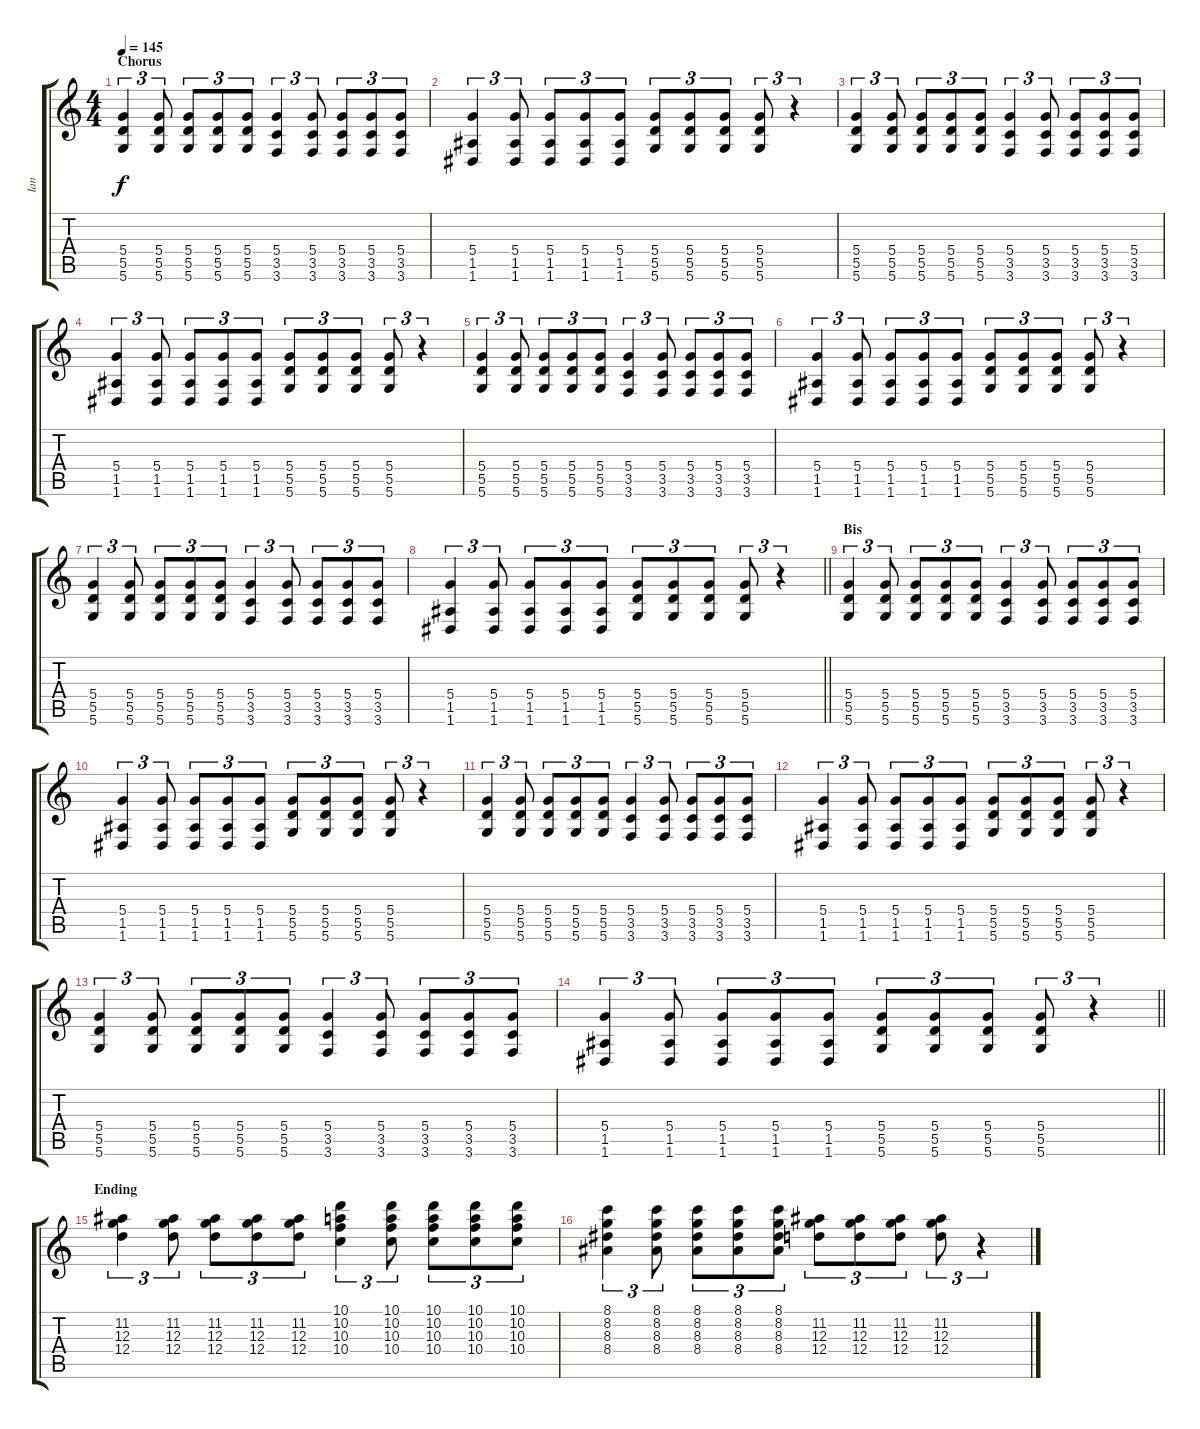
\track ("Ian" "Ian") {instrument overdrivenguitar}
\staff {score tabs}
\tuning (E4 B3 G3 D3 A2 D2) {hide}
\ts (4 4)
\section ("" "Chorus")
\tempo 145
\clef g2
\ks c
(5.4 5.5 5.6).4{tu (3 2) dy f} (5.4 5.5 5.6).8{tu (3 2)} (5.4 5.5 5.6).8{tu (3 2)} (5.4 5.5 5.6).8{tu (3 2)} (5.4 5.5 5.6).8{tu (3 2)} (5.4 3.5 3.6).4{tu (3 2)} (5.4 3.5 3.6).8{tu (3 2)} (5.4 3.5 3.6).8{tu (3 2)} (5.4 3.5 3.6).8{tu (3 2)} (5.4 3.5 3.6).8{tu (3 2)} |
(5.4 1.5 1.6).4{tu (3 2)} (5.4 1.5 1.6).8{tu (3 2)} (5.4 1.5 1.6).8{tu (3 2)} (5.4 1.5 1.6).8{tu (3 2)} (5.4 1.5 1.6).8{tu (3 2)} (5.4 5.5 5.6).8{tu (3 2)} (5.4 5.5 5.6).8{tu (3 2)} (5.4 5.5 5.6).8{tu (3 2)} (5.4 5.5 5.6).8{tu (3 2)} r.4{tu (3 2)} |
(5.4 5.5 5.6).4{tu (3 2)} (5.4 5.5 5.6).8{tu (3 2)} (5.4 5.5 5.6).8{tu (3 2)} (5.4 5.5 5.6).8{tu (3 2)} (5.4 5.5 5.6).8{tu (3 2)} (5.4 3.5 3.6).4{tu (3 2)} (5.4 3.5 3.6).8{tu (3 2)} (5.4 3.5 3.6).8{tu (3 2)} (5.4 3.5 3.6).8{tu (3 2)} (5.4 3.5 3.6).8{tu (3 2)} |
(5.4 1.5 1.6).4{tu (3 2)} (5.4 1.5 1.6).8{tu (3 2)} (5.4 1.5 1.6).8{tu (3 2)} (5.4 1.5 1.6).8{tu (3 2)} (5.4 1.5 1.6).8{tu (3 2)} (5.4 5.5 5.6).8{tu (3 2)} (5.4 5.5 5.6).8{tu (3 2)} (5.4 5.5 5.6).8{tu (3 2)} (5.4 5.5 5.6).8{tu (3 2)} r.4{tu (3 2)} |
(5.4 5.5 5.6).4{tu (3 2)} (5.4 5.5 5.6).8{tu (3 2)} (5.4 5.5 5.6).8{tu (3 2)} (5.4 5.5 5.6).8{tu (3 2)} (5.4 5.5 5.6).8{tu (3 2)} (5.4 3.5 3.6).4{tu (3 2)} (5.4 3.5 3.6).8{tu (3 2)} (5.4 3.5 3.6).8{tu (3 2)} (5.4 3.5 3.6).8{tu (3 2)} (5.4 3.5 3.6).8{tu (3 2)} |
(5.4 1.5 1.6).4{tu (3 2)} (5.4 1.5 1.6).8{tu (3 2)} (5.4 1.5 1.6).8{tu (3 2)} (5.4 1.5 1.6).8{tu (3 2)} (5.4 1.5 1.6).8{tu (3 2)} (5.4 5.5 5.6).8{tu (3 2)} (5.4 5.5 5.6).8{tu (3 2)} (5.4 5.5 5.6).8{tu (3 2)} (5.4 5.5 5.6).8{tu (3 2)} r.4{tu (3 2)} |
(5.4 5.5 5.6).4{tu (3 2)} (5.4 5.5 5.6).8{tu (3 2)} (5.4 5.5 5.6).8{tu (3 2)} (5.4 5.5 5.6).8{tu (3 2)} (5.4 5.5 5.6).8{tu (3 2)} (5.4 3.5 3.6).4{tu (3 2)} (5.4 3.5 3.6).8{tu (3 2)} (5.4 3.5 3.6).8{tu (3 2)} (5.4 3.5 3.6).8{tu (3 2)} (5.4 3.5 3.6).8{tu (3 2)} |
\barLineRight lightlight
(5.4 1.5 1.6).4{tu (3 2)} (5.4 1.5 1.6).8{tu (3 2)} (5.4 1.5 1.6).8{tu (3 2)} (5.4 1.5 1.6).8{tu (3 2)} (5.4 1.5 1.6).8{tu (3 2)} (5.4 5.5 5.6).8{tu (3 2)} (5.4 5.5 5.6).8{tu (3 2)} (5.4 5.5 5.6).8{tu (3 2)} (5.4 5.5 5.6).8{tu (3 2)} r.4{tu (3 2)} |
\section ("" "Bis")
(5.4 5.5 5.6).4{tu (3 2)} (5.4 5.5 5.6).8{tu (3 2)} (5.4 5.5 5.6).8{tu (3 2)} (5.4 5.5 5.6).8{tu (3 2)} (5.4 5.5 5.6).8{tu (3 2)} (5.4 3.5 3.6).4{tu (3 2)} (5.4 3.5 3.6).8{tu (3 2)} (5.4 3.5 3.6).8{tu (3 2)} (5.4 3.5 3.6).8{tu (3 2)} (5.4 3.5 3.6).8{tu (3 2)} |
(5.4 1.5 1.6).4{tu (3 2)} (5.4 1.5 1.6).8{tu (3 2)} (5.4 1.5 1.6).8{tu (3 2)} (5.4 1.5 1.6).8{tu (3 2)} (5.4 1.5 1.6).8{tu (3 2)} (5.4 5.5 5.6).8{tu (3 2)} (5.4 5.5 5.6).8{tu (3 2)} (5.4 5.5 5.6).8{tu (3 2)} (5.4 5.5 5.6).8{tu (3 2)} r.4{tu (3 2)} |
(5.4 5.5 5.6).4{tu (3 2)} (5.4 5.5 5.6).8{tu (3 2)} (5.4 5.5 5.6).8{tu (3 2)} (5.4 5.5 5.6).8{tu (3 2)} (5.4 5.5 5.6).8{tu (3 2)} (5.4 3.5 3.6).4{tu (3 2)} (5.4 3.5 3.6).8{tu (3 2)} (5.4 3.5 3.6).8{tu (3 2)} (5.4 3.5 3.6).8{tu (3 2)} (5.4 3.5 3.6).8{tu (3 2)} |
(5.4 1.5 1.6).4{tu (3 2)} (5.4 1.5 1.6).8{tu (3 2)} (5.4 1.5 1.6).8{tu (3 2)} (5.4 1.5 1.6).8{tu (3 2)} (5.4 1.5 1.6).8{tu (3 2)} (5.4 5.5 5.6).8{tu (3 2)} (5.4 5.5 5.6).8{tu (3 2)} (5.4 5.5 5.6).8{tu (3 2)} (5.4 5.5 5.6).8{tu (3 2)} r.4{tu (3 2)} |
(5.4 5.5 5.6).4{tu (3 2)} (5.4 5.5 5.6).8{tu (3 2)} (5.4 5.5 5.6).8{tu (3 2)} (5.4 5.5 5.6).8{tu (3 2)} (5.4 5.5 5.6).8{tu (3 2)} (5.4 3.5 3.6).4{tu (3 2)} (5.4 3.5 3.6).8{tu (3 2)} (5.4 3.5 3.6).8{tu (3 2)} (5.4 3.5 3.6).8{tu (3 2)} (5.4 3.5 3.6).8{tu (3 2)} |
\barLineRight lightlight
(5.4 1.5 1.6).4{tu (3 2)} (5.4 1.5 1.6).8{tu (3 2)} (5.4 1.5 1.6).8{tu (3 2)} (5.4 1.5 1.6).8{tu (3 2)} (5.4 1.5 1.6).8{tu (3 2)} (5.4 5.5 5.6).8{tu (3 2)} (5.4 5.5 5.6).8{tu (3 2)} (5.4 5.5 5.6).8{tu (3 2)} (5.4 5.5 5.6).8{tu (3 2)} r.4{tu (3 2)} |
\section ("" "Ending")
(11.2 12.3 12.4).4{tu (3 2)} (11.2 12.3 12.4).8{tu (3 2)} (11.2 12.3 12.4).8{tu (3 2)} (11.2 12.3 12.4).8{tu (3 2)} (11.2 12.3 12.4).8{tu (3 2)} (10.1 10.2 10.3 10.4).4{tu (3 2)} (10.1 10.2 10.3 10.4).8{tu (3 2)} (10.1 10.2 10.3 10.4).8{tu (3 2)} (10.1 10.2 10.3 10.4).8{tu (3 2)} (10.1 10.2 10.3 10.4).8{tu (3 2)} |
(8.1 8.2 8.3 8.4).4{tu (3 2)} (8.1 8.2 8.3 8.4).8{tu (3 2)} (8.1 8.2 8.3 8.4).8{tu (3 2)} (8.1 8.2 8.3 8.4).8{tu (3 2)} (8.1 8.2 8.3 8.4).8{tu (3 2)} (11.2 12.3 12.4).8{tu (3 2)} (11.2 12.3 12.4).8{tu (3 2)} (11.2 12.3 12.4).8{tu (3 2)} (11.2 12.3 12.4).8{tu (3 2)} r.4{tu (3 2)}
